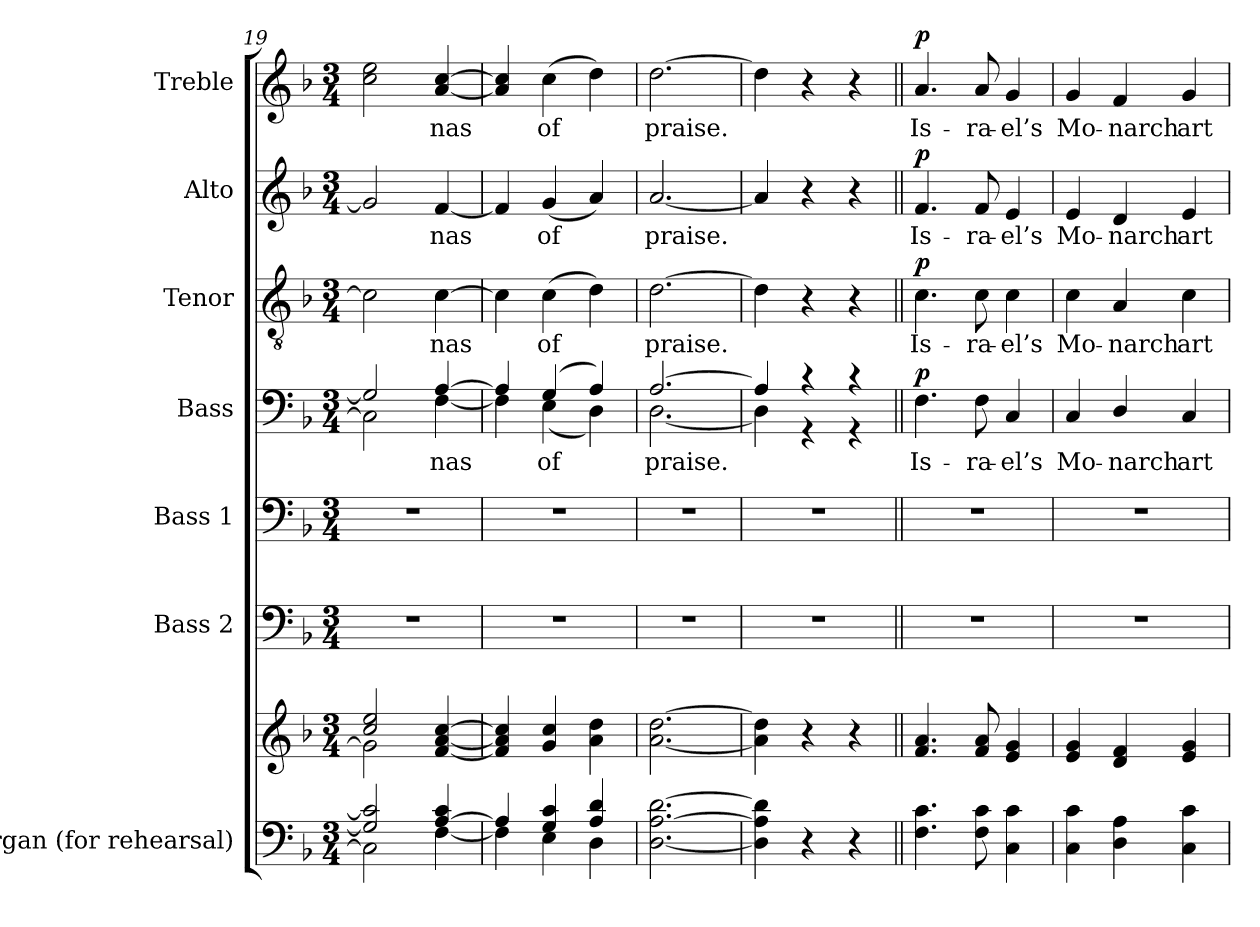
**kern	**kern	**kern	**kern	**kern	**text	**dynam	**kern	**text	**dynam	**kern	**text	**dynam	**kern	**text	**dynam
*part7	*part7	*part6	*part5	*part4	*part4	*part4	*part3	*part3	*part3	*part2	*part2	*part2	*part1	*part1	*part1
*staff8	*staff7	*staff6	*staff5	*staff4	*staff4	*staff4	*staff3	*staff3	*staff3	*staff2	*staff2	*staff2	*staff1	*staff1	*staff1
*I"Organ (for rehearsal)	*	*I"Bass 2	*I"Bass 1	*I"Bass	*	*	*I"Tenor	*	*	*I"Alto	*	*	*I"Treble	*	*
*	*	*I'B. 2	*I'B. 1	*I'B.	*	*	*I'T.	*	*	*I'A.	*	*	*I'Tr.	*	*
*clefF4	*clefG2	*clefF4	*clefF4	*clefF4	*	*	*clefGv2	*	*	*clefG2	*	*	*clefG2	*	*
*	*	*	*	*	*	*	*ITrd7c12	*	*	*	*	*	*	*	*
*k[b-]	*k[b-]	*k[b-]	*k[b-]	*k[b-]	*	*	*k[b-]	*	*	*k[b-]	*	*	*k[b-]	*	*
*F:	*F:	*F:	*F:	*F:	*	*	*F:	*	*	*F:	*	*	*F:	*	*
*M3/4	*M3/4	*M3/4	*M3/4	*M3/4	*	*	*M3/4	*	*	*M3/4	*	*	*M3/4	*	*
=19	=19	=19	=19	=19	=19	=19	=19	=19	=19	=19	=19	=19	=19	=19	=19
*^	*^	*	*	*	*	*	*	*	*	*	*	*	*	*	*
!	!	!	!	!LO:N:vis=1	!LO:N:vis=1	!	!	!	!	!	!	!	!	!	!	!	!
*	*	*	*	*	*	*^	*	*	*	*	*	*	*	*	*	*	*
2Gi/] 2ci]	2Ci\]	2cci/ 2eei	2gi\]	2.r	2.r	2Gi/]	2Ci\]	.	.	2Ci\]	.	.	2gi/]	.	.	2cci\ 2eei	.	.
!	!	!	!	!	!	!	!	!LO:LY:b:color=#000000	!	!	!	!	!	!	!	!	!	!
!	!	!	!	!	!	!	!	!	!	!	!LO:LY:b:color=#000000	!	!	!	!	!	!	!
!	!	!	!	!	!	!	!	!	!	!	!	!	!	!LO:LY:b:color=#000000	!	!	!	!
!	!	!	!	!	!	!	!	!	!	!	!	!	!	!	!	!	!LO:LY:b:color=#000000	!
[4Ai/ 4ci	[4Fi\	[4fi/ [4ai [4cci	4ryy	.	.	[4Ai/	[4Fi\	-nas	.	[4Ci\	-nas	.	[4fi/	-nas	.	[4ai/ [4cci	-nas	.
=20	=20	=20	=20	=20	=20	=20	=20	=20	=20	=20	=20	=20	=20	=20	=20	=20	=20	=20
!	!	!	!	!LO:N:vis=1	!LO:N:vis=1	!	!	!	!	!	!	!	!	!	!	!	!	!
*	*	*v	*v	*	*	*	*	*	*	*	*	*	*	*	*	*	*	*
4Ai/]	4Fi\]	4fi/] 4ai] 4cci]	2.r	2.r	4Ai/]	4Fi\]	.	.	4Ci\]	.	.	4fi/]	.	.	4ai/] 4cci]	.	.
!	!	!	!	!	!	!	!LO:LY:b:color=#000000	!	!	!	!	!	!	!	!	!	!
!	!	!	!	!	!	!	!	!	!	!LO:LY:b:color=#000000	!	!	!	!	!	!	!
!	!	!	!	!	!	!	!	!	!	!	!	!	!LO:LY:b:color=#000000	!	!	!	!
!	!	!	!	!	!	!	!	!	!	!	!	!	!	!	!	!LO:LY:b:color=#000000	!
4Gi/ 4ci	4Ei\	4gi/ 4cci	.	.	(4Gi/	(4Ei\	of	.	(4Ci\	of	.	(4gi/	of	.	(4cci\	of	.
4Ai/ 4di	4Di\	4ai\ 4ddi	.	.	4Ai/)	4Di\)	.	.	4Di\)	.	.	4ai/)	.	.	4ddi\)	.	.
=21	=21	=21	=21	=21	=21	=21	=21	=21	=21	=21	=21	=21	=21	=21	=21	=21	=21
!	!	!	!LO:N:vis=1	!LO:N:vis=1	!	!	!	!	!	!	!	!	!	!	!	!	!
*v	*v	*	*	*	*	*	*	*	*	*	*	*	*	*	*	*	*
*^	*	*	*	*	*	*	*	*	*	*	*	*	*	*	*	*
!	!	!	!	!	!	!	!LO:LY:b:color=#000000	!	!	!	!	!	!	!	!	!	!
*v	*v	*	*	*	*	*	*	*	*	*	*	*	*	*	*	*	*
*^	*	*	*	*	*	*	*	*	*	*	*	*	*	*	*	*
!	!	!	!	!	!	!	!	!	!	!LO:LY:b:color=#000000	!	!	!	!	!	!	!
*v	*v	*	*	*	*	*	*	*	*	*	*	*	*	*	*	*	*
*^	*	*	*	*	*	*	*	*	*	*	*	*	*	*	*	*
!	!	!	!	!	!	!	!	!	!	!	!	!	!LO:LY:b:color=#000000	!	!	!	!
*v	*v	*	*	*	*	*	*	*	*	*	*	*	*	*	*	*	*
*^	*	*	*	*	*	*	*	*	*	*	*	*	*	*	*	*
!	!	!	!	!	!	!	!	!	!	!	!	!	!	!	!	!LO:LY:b:color=#000000	!
*v	*v	*	*	*	*	*	*	*	*	*	*	*	*	*	*	*	*
[2.Di\ [2.Ai [2.di	[2.ai\ [2.ddi	2.r	2.r	[2.Ai/	[2.Di\	praise.	.	[2.Di\	praise.	.	[2.ai/	praise.	.	[2.ddi\	praise.	.
=22	=22	=22	=22	=22	=22	=22	=22	=22	=22	=22	=22	=22	=22	=22	=22	=22
!	!	!LO:N:vis=1	!LO:N:vis=1	!	!	!	!	!	!	!	!	!	!	!	!	!
4Di\] 4Ai] 4di]	4ai\] 4ddi]	2.r	2.r	4Ai/]	4Di\]	.	.	4Di\]	.	.	4ai/]	.	.	4ddi\]	.	.
4r	4r	.	.	4r	4r	.	.	4r	.	.	4r	.	.	4r	.	.
4r	4r	.	.	4r	4r	.	.	4r	.	.	4r	.	.	4r	.	.
!!LO:PB:g=z
=23||	=23||	=23||	=23||	=23||	=23||	=23||	=23||	=23||	=23||	=23||	=23||	=23||	=23||	=23||	=23||	=23||
!	!	!LO:N:vis=1	!LO:N:vis=1	!	!	!	!	!	!	!	!	!	!	!	!	!
*	*	*	*	*v	*v	*	*	*	*	*	*	*	*	*	*	*
*	*	*	*	*^	*	*	*	*	*	*	*	*	*	*	*
!	!	!	!	!	!	!LO:LY:b:color=#000000	!	!	!	!	!	!	!	!	!	!
*	*	*	*	*v	*v	*	*	*	*	*	*	*	*	*	*	*
*	*	*	*	*^	*	*	*	*	*	*	*	*	*	*	*
!	!	!	!	!	!	!	!	!	!LO:LY:b:color=#000000	!	!	!	!	!	!	!
*	*	*	*	*v	*v	*	*	*	*	*	*	*	*	*	*	*
*	*	*	*	*^	*	*	*	*	*	*	*	*	*	*	*
!	!	!	!	!	!	!	!	!	!	!	!	!LO:LY:b:color=#000000	!	!	!	!
*	*	*	*	*v	*v	*	*	*	*	*	*	*	*	*	*	*
*	*	*	*	*^	*	*	*	*	*	*	*	*	*	*	*
!	!	!	!	!	!	!	!	!	!	!	!	!	!	!	!LO:LY:b:color=#000000	!
*	*	*	*	*v	*v	*	*	*	*	*	*	*	*	*	*	*
4.Fi\ 4.ci	4.fi/ 4.ai	2.r	2.r	4.Fi\	Is-	p	4.Ci\	Is-	p	4.fi/	Is-	p	4.ai/	Is-	p
!	!	!	!	!	!LO:LY:b:color=#000000	!	!	!	!	!	!	!	!	!	!
!	!	!	!	!	!	!	!	!LO:LY:b:color=#000000	!	!	!	!	!	!	!
!	!	!	!	!	!	!	!	!	!	!	!LO:LY:b:color=#000000	!	!	!	!
!	!	!	!	!	!	!	!	!	!	!	!	!	!	!LO:LY:b:color=#000000	!
8Fi\ 8ci	8fi/ 8ai	.	.	8Fi\	-ra-	.	8Ci\	-ra-	.	8fi/	-ra-	.	8ai/	-ra-	.
!	!	!	!	!	!LO:LY:b:color=#000000	!	!	!	!	!	!	!	!	!	!
!	!	!	!	!	!	!	!	!LO:LY:b:color=#000000	!	!	!	!	!	!	!
!	!	!	!	!	!	!	!	!	!	!	!LO:LY:b:color=#000000	!	!	!	!
!	!	!	!	!	!	!	!	!	!	!	!	!	!	!LO:LY:b:color=#000000	!
4Ci\ 4ci	4ei/ 4gi	.	.	4Ci/	-el’s	.	4Ci\	-el’s	.	4ei/	-el’s	.	4gi/	-el’s	.
=24	=24	=24	=24	=24	=24	=24	=24	=24	=24	=24	=24	=24	=24	=24	=24
!	!	!LO:N:vis=1	!LO:N:vis=1	!	!	!	!	!	!	!	!	!	!	!	!
!	!	!	!	!	!LO:LY:b:color=#000000	!	!	!	!	!	!	!	!	!	!
!	!	!	!	!	!	!	!	!LO:LY:b:color=#000000	!	!	!	!	!	!	!
!	!	!	!	!	!	!	!	!	!	!	!LO:LY:b:color=#000000	!	!	!	!
!	!	!	!	!	!	!	!	!	!	!	!	!	!	!LO:LY:b:color=#000000	!
4Ci\ 4ci	4ei/ 4gi	2.r	2.r	4Ci/	Mo-	.	4Ci\	Mo-	.	4ei/	Mo-	.	4gi/	Mo-	.
!	!	!	!	!	!LO:LY:b:color=#000000	!	!	!	!	!	!	!	!	!	!
!	!	!	!	!	!	!	!	!LO:LY:b:color=#000000	!	!	!	!	!	!	!
!	!	!	!	!	!	!	!	!	!	!	!LO:LY:b:color=#000000	!	!	!	!
!	!	!	!	!	!	!	!	!	!	!	!	!	!	!LO:LY:b:color=#000000	!
4Di\ 4Ai	4di/ 4fi	.	.	4Di/	-narch	.	4AAi/	-narch	.	4di/	-narch	.	4fi/	-narch	.
!	!	!	!	!	!LO:LY:b:color=#000000	!	!	!	!	!	!	!	!	!	!
!	!	!	!	!	!	!	!	!LO:LY:b:color=#000000	!	!	!	!	!	!	!
!	!	!	!	!	!	!	!	!	!	!	!LO:LY:b:color=#000000	!	!	!	!
!	!	!	!	!	!	!	!	!	!	!	!	!	!	!LO:LY:b:color=#000000	!
4Ci\ 4ci	4ei/ 4gi	.	.	4Ci/	art	.	4Ci\	art	.	4ei/	art	.	4gi/	art	.
=	=	=	=	=	=	=	=	=	=	=	=	=	=	=	=
*-	*-	*-	*-	*-	*-	*-	*-	*-	*-	*-	*-	*-	*-	*-	*-
